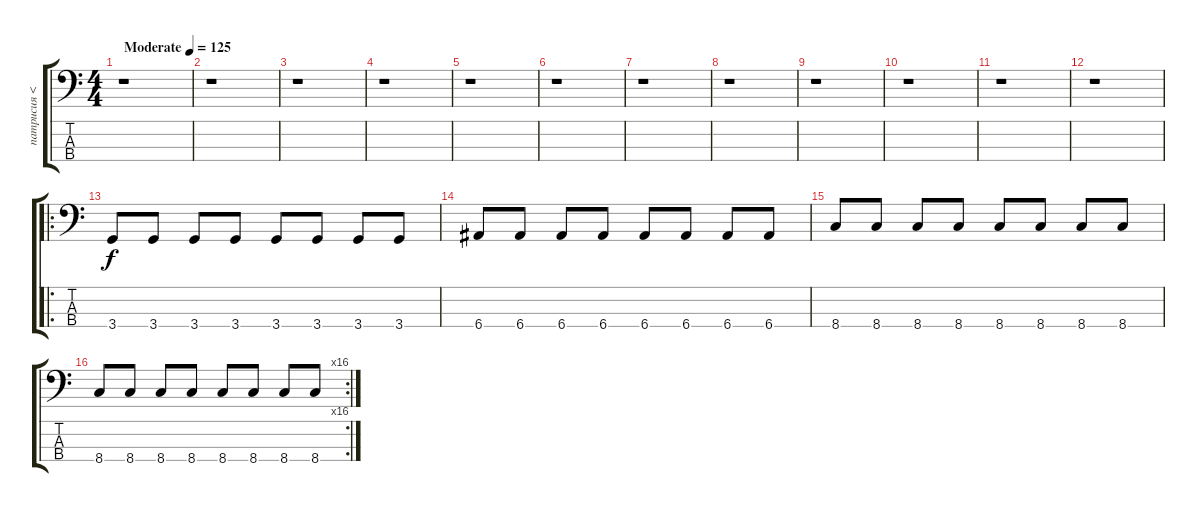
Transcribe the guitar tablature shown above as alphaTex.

\track ("патрисия <3" "патрисия <") {instrument electricbasspick}
\staff {score tabs}
\tuning (G2 D2 A1 E1) {hide}
\ts (4 4)
\tempo (125 "Moderate")
\clef f4
\ks c
r.1{dy f instrument electricbasspick} |
r.1 |
r.1 |
r.1 |
r.1 |
r.1 |
r.1 |
r.1 |
r.1 |
r.1 |
r.1 |
r.1 |
\ro
3.4.8 3.4.8 3.4.8 3.4.8 3.4.8 3.4.8 3.4.8 3.4.8 |
6.4.8 6.4.8 6.4.8 6.4.8 6.4.8 6.4.8 6.4.8 6.4.8 |
8.4.8 8.4.8 8.4.8 8.4.8 8.4.8 8.4.8 8.4.8 8.4.8 |
\rc 16
8.4.8 8.4.8 8.4.8 8.4.8 8.4.8 8.4.8 8.4.8 8.4.8
